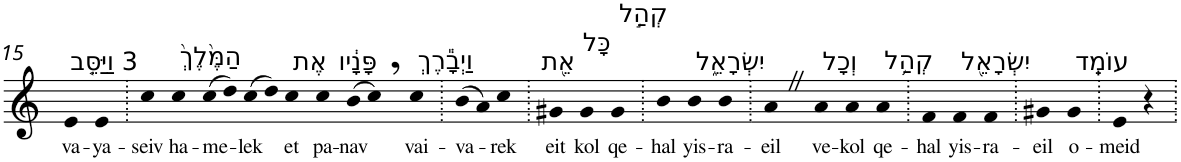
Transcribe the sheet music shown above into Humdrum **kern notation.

**kern	**text
*part1	*part1
*staff1	*staff1
*I"Piano	*
*I'Pno	*
!!LO:PB:g=z
*clefG2	*
*k[]	*
=15	=15
!LO:TX:a:t=3 וַיַּסֵּ֤ב	!
!	!LO:LY:b
4e	va-
!	!LO:LY:b
4e	-ya-
=16.	=16.
!	!LO:LY:b
4cc	-seiv
!LO:TX:a:t=הַמֶּ֙לֶךְ֙	!
!	!LO:LY:b
4cc	ha-
!	!LO:LY:b
(>8cc	-me-
8dd)	.
!	!LO:LY:b
(>8cc	-lek
8dd)	.
!LO:TX:a:t=אֶת	!
!	!LO:LY:b
4cc	et
!LO:TX:a:t=פָּנָ֔יו	!
!	!LO:LY:b
4cc	pa-
!	!LO:LY:b
(>8b	-nav
8cc,)	.
!LO:TX:a:t=וַיְבָ֕רֶךְ	!
!	!LO:LY:b
4cc	vai-
=17.	=17.
!	!LO:LY:b
(>8b	-va-
8a)	.
!	!LO:LY:b
4cc	-rek
=18.	=18.
!LO:TX:a:t=אֵ֖ת	!
!	!LO:LY:b
4g#X	eit
!LO:TX:a:t=כָּל	!
!	!LO:LY:b
4g#	kol
!LO:TX:a:t=קְהַ֣ל	!
!	!LO:LY:b
4g#	qe-
=19.	=19.
!	!LO:LY:b
4b	-hal
!LO:TX:a:t=יִשְׂרָאֵ֑ל	!
!	!LO:LY:b
4b	yis-
!	!LO:LY:b
4b	-ra-
=20.	=20.
!	!LO:LY:b
4aZ	-eil
!LO:TX:a:t=וְכָל	!
!	!LO:LY:b
4a	ve-
!	!LO:LY:b
4a	-kol
!LO:TX:a:t=קְהַ֥ל	!
!	!LO:LY:b
4a	qe-
=21.	=21.
!	!LO:LY:b
4f	-hal
!LO:TX:a:t=יִשְׂרָאֵ֖ל	!
!	!LO:LY:b
4f	yis-
!	!LO:LY:b
4f	-ra-
=22.	=22.
!	!LO:LY:b
4g#X	-eil
!LO:TX:a:t=עוֹמֵֽד	!
!	!LO:LY:b
4g#	o-
=23.	=23.
!	!LO:LY:b
4e	-meid
4r	.
=.	=.
*-	*-
